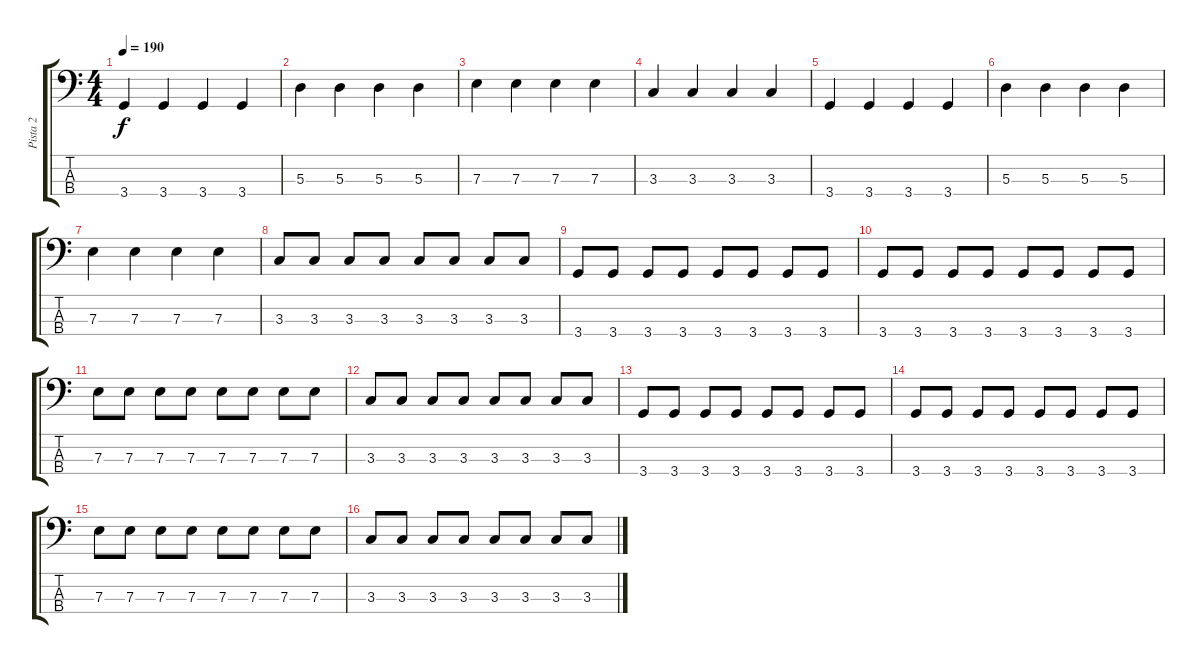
\track ("Pista 2" "Pista 2") {instrument electricbasspick}
\staff {score tabs}
\tuning (G2 D2 A1 E1) {hide}
\ts (4 4)
\tempo 190
\clef f4
\ks c
3.4.4{dy f} 3.4.4 3.4.4 3.4.4 |
5.3.4 5.3.4 5.3.4 5.3.4 |
7.3.4 7.3.4 7.3.4 7.3.4 |
3.3.4 3.3.4 3.3.4 3.3.4 |
3.4.4 3.4.4 3.4.4 3.4.4 |
5.3.4 5.3.4 5.3.4 5.3.4 |
7.3.4 7.3.4 7.3.4 7.3.4 |
3.3.8 3.3.8 3.3.8 3.3.8 3.3.8 3.3.8 3.3.8 3.3.8 |
3.4.8 3.4.8 3.4.8 3.4.8 3.4.8 3.4.8 3.4.8 3.4.8 |
3.4.8 3.4.8 3.4.8 3.4.8 3.4.8 3.4.8 3.4.8 3.4.8 |
7.3.8 7.3.8 7.3.8 7.3.8 7.3.8 7.3.8 7.3.8 7.3.8 |
3.3.8 3.3.8 3.3.8 3.3.8 3.3.8 3.3.8 3.3.8 3.3.8 |
3.4.8 3.4.8 3.4.8 3.4.8 3.4.8 3.4.8 3.4.8 3.4.8 |
3.4.8 3.4.8 3.4.8 3.4.8 3.4.8 3.4.8 3.4.8 3.4.8 |
7.3.8 7.3.8 7.3.8 7.3.8 7.3.8 7.3.8 7.3.8 7.3.8 |
3.3.8 3.3.8 3.3.8 3.3.8 3.3.8 3.3.8 3.3.8 3.3.8
